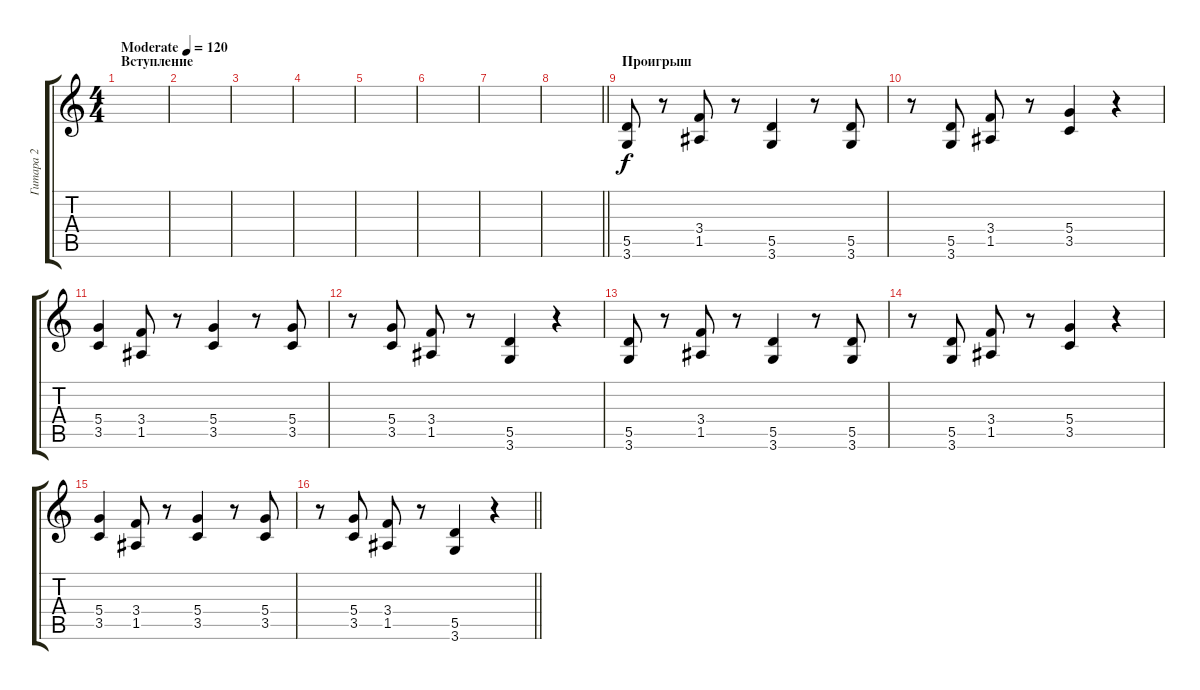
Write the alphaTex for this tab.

\track ("Гитара 2" "Гитара 2") {instrument distortionguitar}
\staff {score tabs}
\tuning (E4 B3 G3 D3 A2 E2) {hide}
\ts (4 4)
\section ("" "Вступление")
\tempo (120 "Moderate")
\clef g2
\ks c
|
|
|
|
|
|
|
\barLineRight lightlight
|
\section ("" "Проигрыш")
(5.5 3.6).8 r.8 (3.4 1.5).8 r.8 (5.5 3.6).4 r.8 (5.5 3.6).8 |
r.8 (5.5 3.6).8 (3.4 1.5).8 r.8 (5.4 3.5).4 r.4 |
(5.4 3.5).4 (3.4 1.5).8 r.8 (5.4 3.5).4 r.8 (5.4 3.5).8 |
r.8 (5.4 3.5).8 (3.4 1.5).8 r.8 (5.5 3.6).4 r.4 |
(5.5 3.6).8 r.8 (3.4 1.5).8 r.8 (5.5 3.6).4 r.8 (5.5 3.6).8 |
r.8 (5.5 3.6).8 (3.4 1.5).8 r.8 (5.4 3.5).4 r.4 |
(5.4 3.5).4 (3.4 1.5).8 r.8 (5.4 3.5).4 r.8 (5.4 3.5).8 |
\barLineRight lightlight
r.8 (5.4 3.5).8 (3.4 1.5).8 r.8 (5.5 3.6).4 r.4
